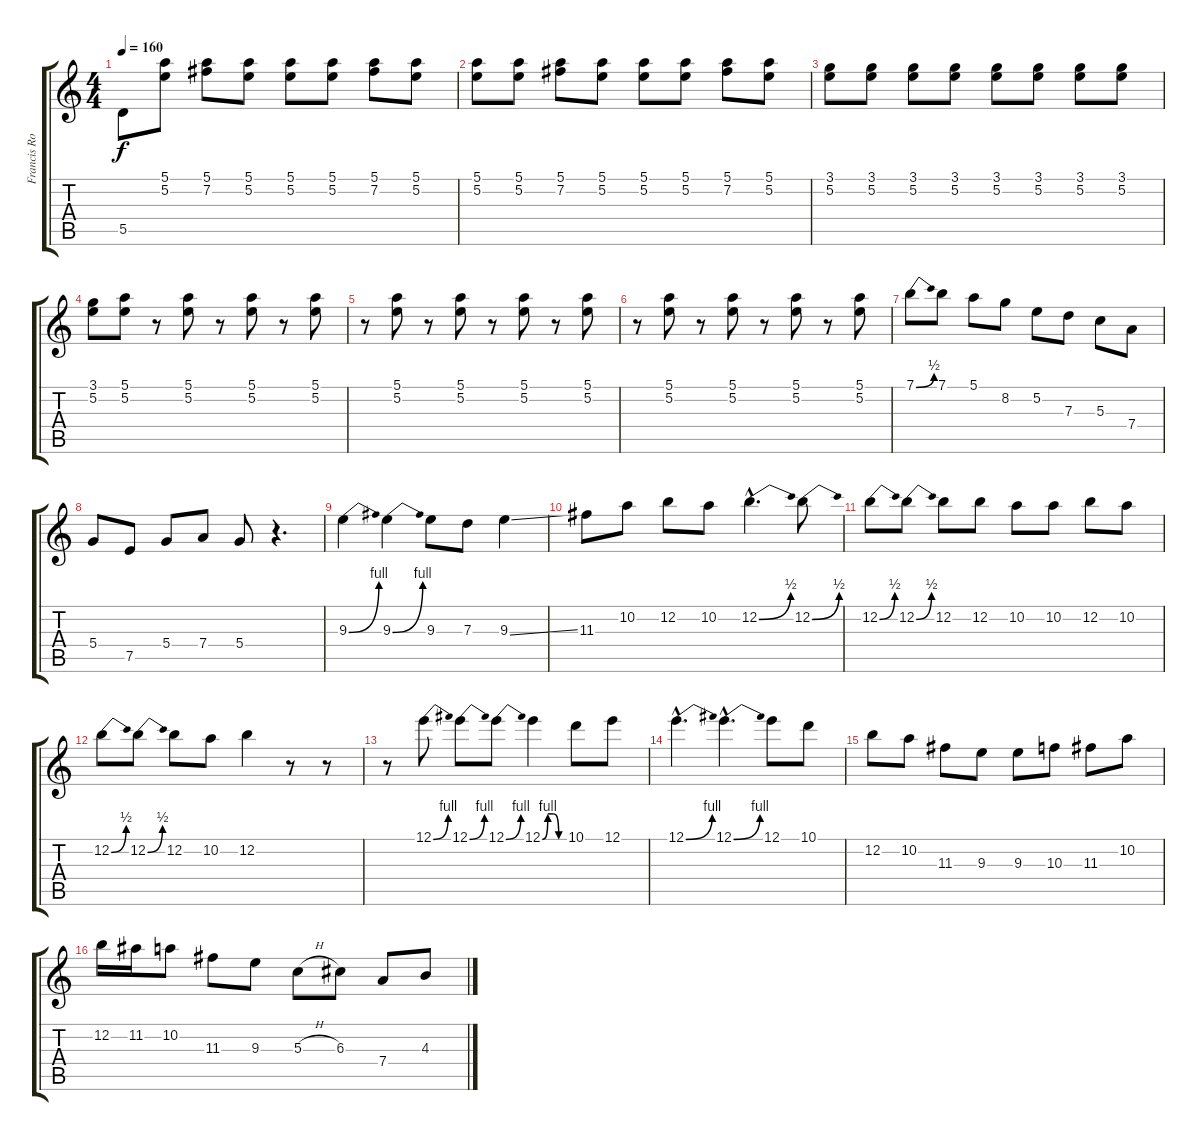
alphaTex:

\track ("Francis Rossi" "Francis Ro") {instrument overdrivenguitar}
\staff {score tabs}
\tuning (E4 B3 G3 D3 A2 E2) {hide}
\ts (4 4)
\tempo 160
\clef g2
\ks c
5.5.8{dy f} (5.1 5.2).8 (5.1 7.2).8 (5.1 5.2).8 (5.1 5.2).8 (5.1 5.2).8 (5.1 7.2).8 (5.1 5.2).8 |
(5.1 5.2).8 (5.1 5.2).8 (5.1 7.2).8 (5.1 5.2).8 (5.1 5.2).8 (5.1 5.2).8 (5.1 7.2).8 (5.1 5.2).8 |
(3.1 5.2).8 (3.1 5.2).8 (3.1 5.2).8 (3.1 5.2).8 (3.1 5.2).8 (3.1 5.2).8 (3.1 5.2).8 (3.1 5.2).8 |
(3.1 5.2).8 (5.1 5.2).8 r.8 (5.1 5.2).8 r.8 (5.1 5.2).8 r.8 (5.1 5.2).8 |
r.8 (5.1 5.2).8 r.8 (5.1 5.2).8 r.8 (5.1 5.2).8 r.8 (5.1 5.2).8 |
r.8 (5.1 5.2).8 r.8 (5.1 5.2).8 r.8 (5.1 5.2).8 r.8 (5.1 5.2).8 |
7.1{be (bend 0 0 60 2)}.8 7.1.8 5.1.8 8.2.8 5.2.8 7.3.8 5.3.8 7.4.8 |
5.4.8 7.5.8 5.4.8 7.4.8 5.4.8 r.4{d} |
9.3{be (bend 0 0 60 4)}.4 9.3{be (bend 0 0 60 4)}.4 9.3.8 7.3.8 9.3{ss}.4 |
11.3.8 10.2.8 12.2.8 10.2.8 12.2{be (bend 0 0 60 2) hac}.4{d} 12.2{be (bend 0 0 60 2)}.8 |
12.2{be (bend 0 0 60 2)}.8 12.2{be (bend 0 0 60 2)}.8 12.2.8 12.2.8 10.2.8 10.2.8 12.2.8 10.2.8 |
12.2{be (bend 0 0 60 2)}.8 12.2{be (bend 0 0 60 2)}.8 12.2.8 10.2.8 12.2.4 r.8 r.8 |
r.8 12.1{be (bend 0 0 60 4)}.8 12.1{be (bend 0 0 60 4)}.8 12.1{be (bend 0 0 60 4)}.8 12.1{be (custom 0 0 15 4 30 4 45 0 60 0)}.4 10.1.8 12.1.8 |
12.1{be (bend 0 0 60 4) hac}.4{d} 12.1{be (bend 0 0 60 4) hac}.4{d} 12.1.8 10.1.8 |
12.2.8 10.2.8 11.3.8 9.3.8 9.3.8 10.3.8 11.3.8 10.2.8 |
12.2.16 11.2.16 10.2.8 11.3.8 9.3.8 5.3{h}.8 6.3.8 7.4.8 4.3.8
